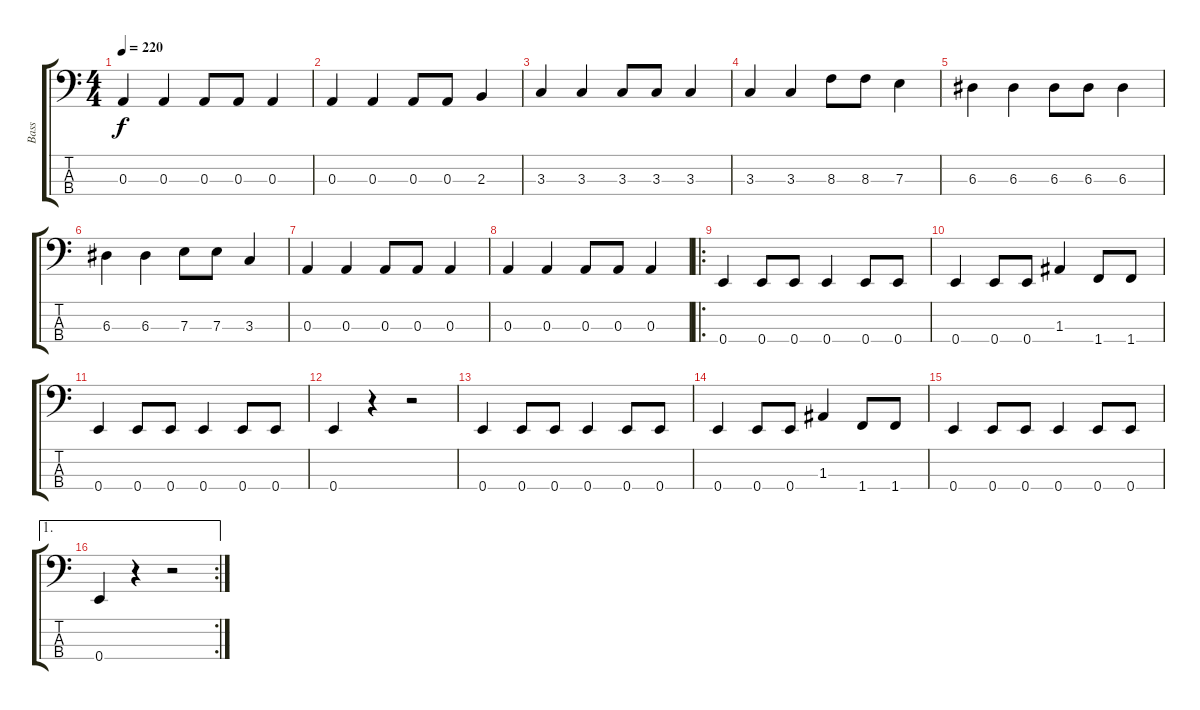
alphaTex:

\track ("Bass" "Bass") {instrument electricbassfinger}
\staff {score tabs}
\tuning (G2 D2 A1 E1) {hide}
\ts (4 4)
\tempo 220
\clef f4
\ks c
0.3.4{dy f} 0.3.4 0.3.8 0.3.8 0.3.4 |
0.3.4 0.3.4 0.3.8 0.3.8 2.3.4 |
3.3.4 3.3.4 3.3.8 3.3.8 3.3.4 |
3.3.4 3.3.4 8.3.8 8.3.8 7.3.4 |
6.3.4 6.3.4 6.3.8 6.3.8 6.3.4 |
6.3.4 6.3.4 7.3.8 7.3.8 3.3.4 |
0.3.4 0.3.4 0.3.8 0.3.8 0.3.4 |
0.3.4 0.3.4 0.3.8 0.3.8 0.3.4 |
\ro
0.4.4 0.4.8 0.4.8 0.4.4 0.4.8 0.4.8 |
0.4.4 0.4.8 0.4.8 1.3.4 1.4.8 1.4.8 |
0.4.4 0.4.8 0.4.8 0.4.4 0.4.8 0.4.8 |
0.4.4 r.4 r.2 |
0.4.4 0.4.8 0.4.8 0.4.4 0.4.8 0.4.8 |
0.4.4 0.4.8 0.4.8 1.3.4 1.4.8 1.4.8 |
0.4.4 0.4.8 0.4.8 0.4.4 0.4.8 0.4.8 |
\ae 1
\rc 2
0.4.4 r.4 r.2
